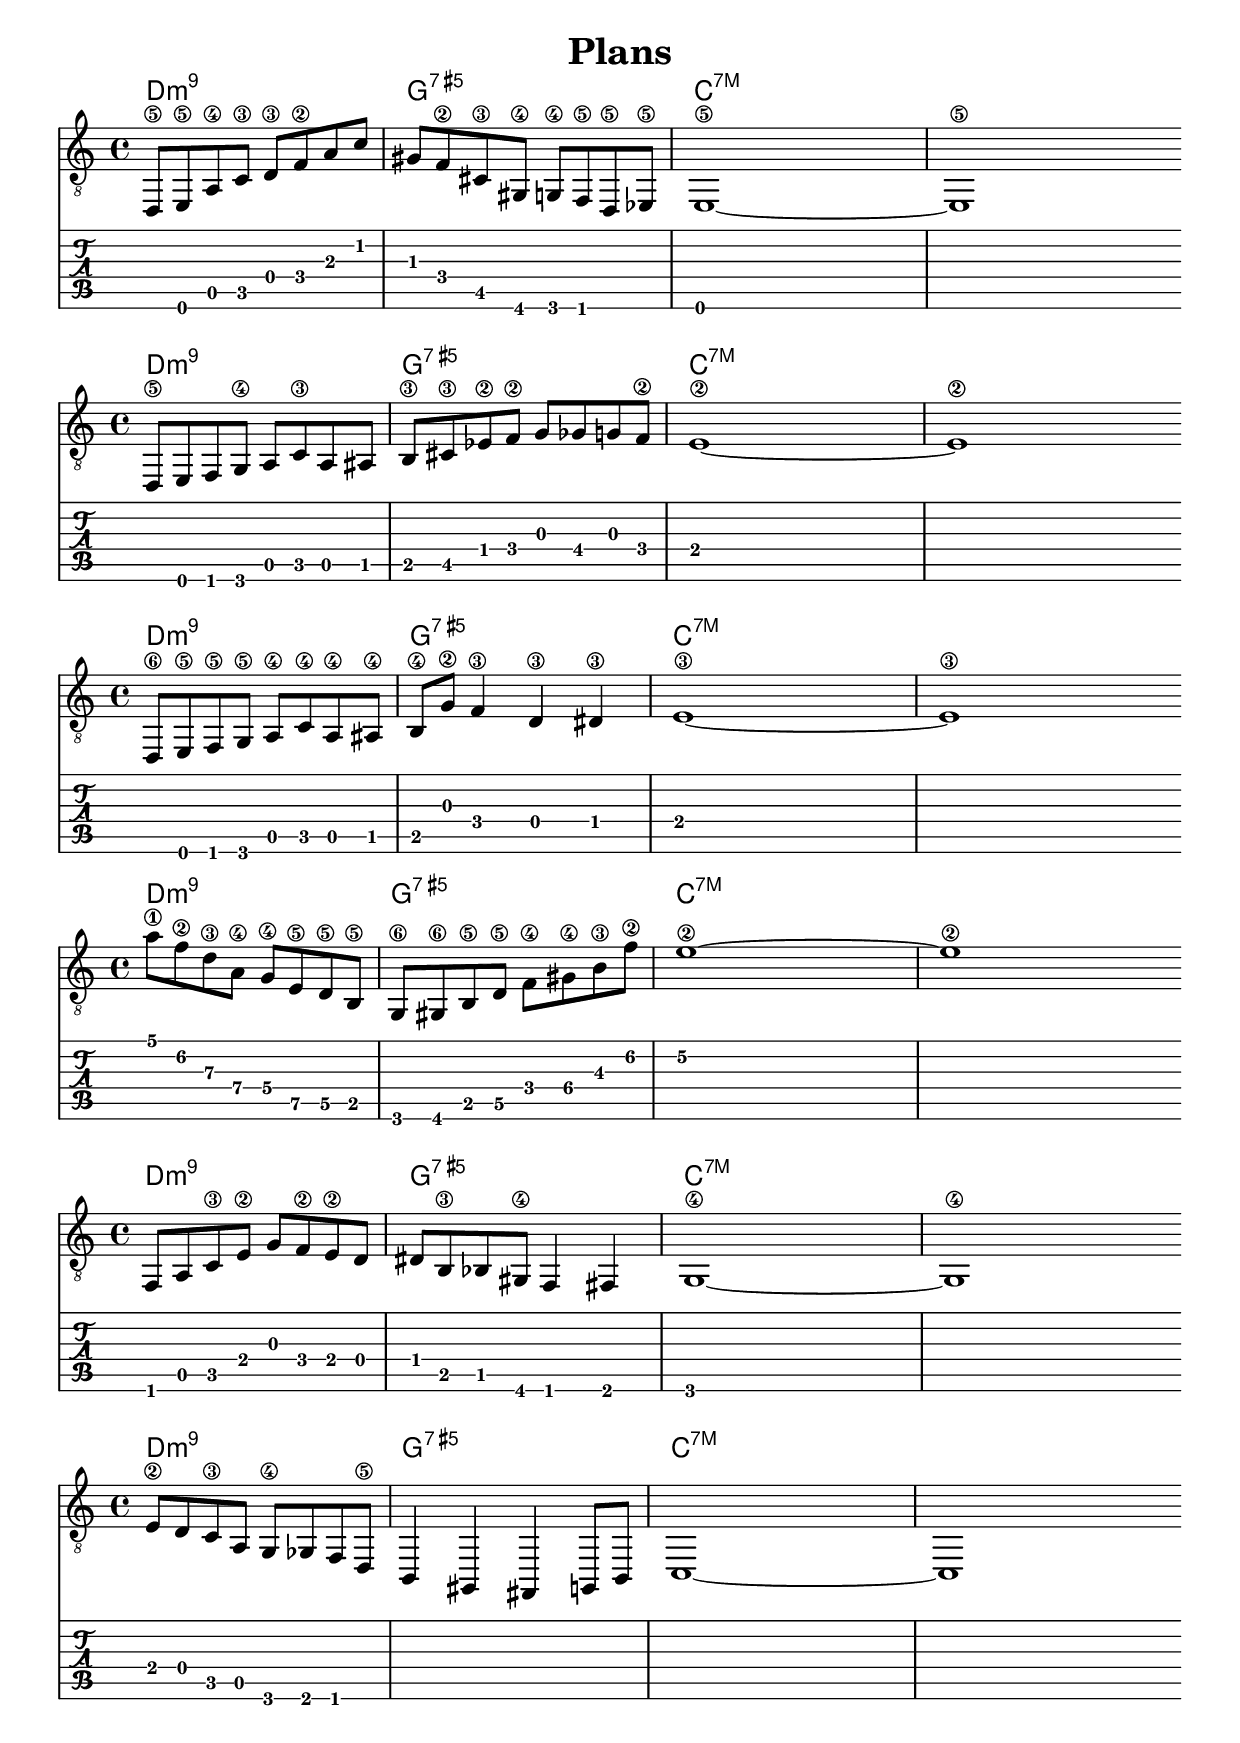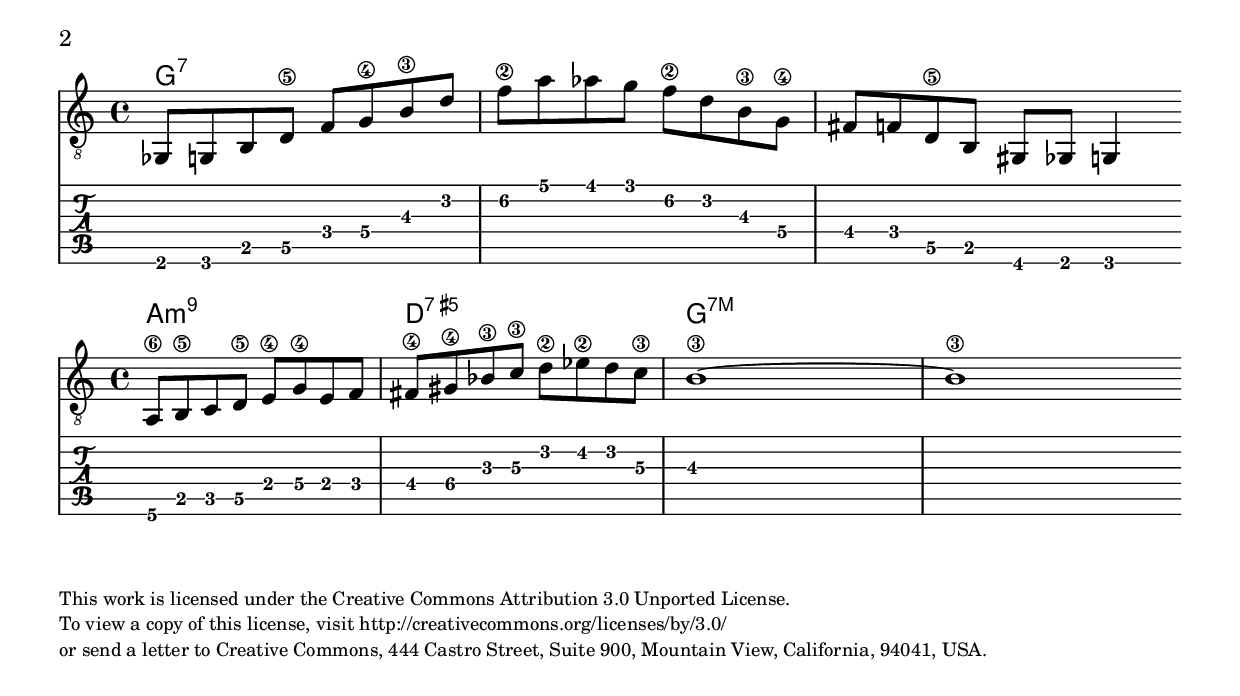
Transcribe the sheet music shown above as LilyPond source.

\include "common/functions.ly"
\include "common/baselayout.ly"

\header{ title = "Plans" }


\version "2.12.3"  % necessary for upgrading to future LilyPond versions.



\score {


\baseTab 
	\relative {
		\time 4/4 \bar "|:" 
		d,8\5 e\5 a\4 c\3 d\3 f\2 a c
		gis f\2 cis\3 gis\4 g\4 f\5 d\5 ees\5 
		e1\5~e1\5 \bar ":|" 
	}
	\chordmode {
	\set majorSevenSymbol = \markup { 7M } \time 4/4
     d1:m9 g:7.5+ c:maj7 c:maj7 
	}


}


\score {

\baseTab 
	\relative  {
		\time 4/4\bar "|:"
		d,8\5 e f g\4 a c\3 a ais 
		b\3 cis\3 ees\2 f\2 g ges g f\2 
		e1\2~e1\2 \bar ":|" 
	}
	\chordmode {
		\set majorSevenSymbol = \markup { 7M } \time 4/4
     	d1:m9 g:7.5+ c:maj7 c:maj7 
	}


}



\score {


\baseTab 
 	\relative  {
		\time 4/4 \bar "|:"
		d,8\6 e\5 f\5 g\5 a\4 c\4 a\4 ais\4
		b\4 g'\2 f4\3 d\3 dis\3 
		e1\3~e1\3 \bar ":|" 
	}
	\chordmode {
		\set majorSevenSymbol = \markup { 7M } \time 4/4
     	d1:m9 g:7.5+ c:maj7 c:maj7 
	}
}


\score {


\baseTab 
 	\relative  {
		\time 4/4 \bar "|:"
		a'8\1 f\2 d\3 a\4 g\4 e\5 d\5 b\5
		g\6 gis\6 b\5 d\5 f\4 gis\4 b\3 f'\2 
		e1\2~e1\2 \bar ":|" 
	}
	\chordmode {
		\set majorSevenSymbol = \markup { 7M } \time 4/4
     	d1:m9 g:7.5+ c:maj7 c:maj7 
	}
}

\score {

\baseTab 
 	\relative  {
		\time 4/4 \bar "|:"
		f,8 a c\3 e\2 g f\2 e\2 d dis
		b\3 bes gis\4 f4 fis4 g1\4~g1\4
		\bar ":|" 
	}
	\chordmode {
		\set majorSevenSymbol = \markup { 7M } \time 4/4
     	d1:m9 g:7.5+ c:maj7 c:maj7 
	}
}

\score {

\baseTab 
 	\relative  {
		\time 4/4 \bar "|:"
		e8\2 d c\3 a g\4 ges f d\5 
		b4 gis fis g8 b c1~c1
		\bar ":|" 
	}
	\chordmode {
		\set majorSevenSymbol = \markup { 7M } \time 4/4
     	d1:m9 g:7.5+ c:maj7 c:maj7 
	}
}


\score {


\baseTab 
 	\relative  {
		\time 4/4 \bar "|:"
		ges,8 g b d\5 f g\4 b\3 d f\2 a aes g
		f\2 d b\3 g\4 fis f d\5 b 
		gis ges g4 
		\bar ":|" 
	}
	\chordmode {
		\time 4/4
     	g1:7  
	}
}


\score {


\baseTab 
	\relative {
		\time 4/4 \bar "|:" 
		a,8\6 b\5 c d\5 e\4 g\4 e f fis\4
		gis\4 bes\3 c\3 d\2 ees\2 d c\3 b1\3~b1\3
		 \bar ":|" 
	}
	\chordmode {
	\set majorSevenSymbol = \markup { 7M } \time 4/4
     a1:m9 d:7.5+ g:maj7 g:maj7 
	}


}





\markup {
	\abs-fontsize #9
	\column {
		\line { This work is licensed under the Creative Commons Attribution 3.0 Unported License.}
		\line { To view a copy of this license, visit http://creativecommons.org/licenses/by/3.0/ }
		\line {or send a letter to Creative Commons, 444 Castro Street, Suite 900, Mountain View, California, 94041, USA. }
	}
}


